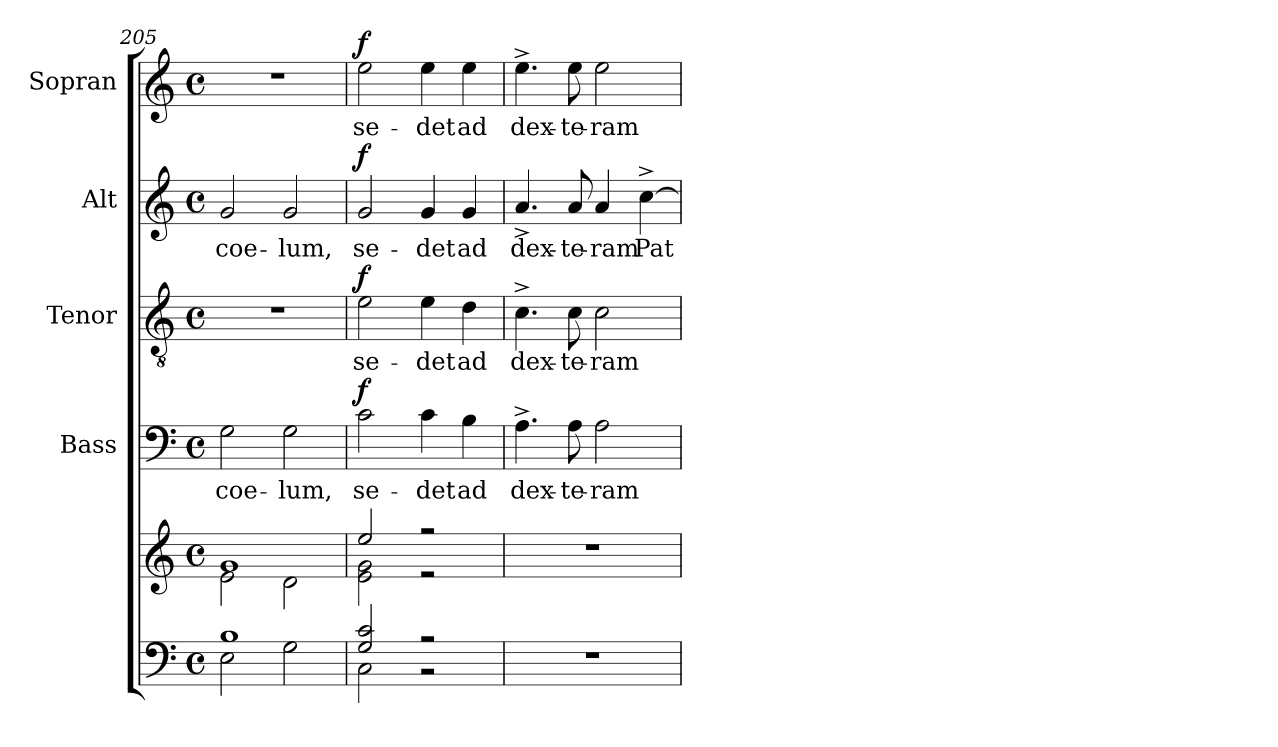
**kern	**kern	**kern	**text	**dynam	**kern	**text	**dynam	**kern	**text	**dynam	**kern	**text	**dynam
*part5	*part5	*part4	*part4	*part4	*part3	*part3	*part3	*part2	*part2	*part2	*part1	*part1	*part1
*staff6	*staff5	*staff4	*staff4	*staff4	*staff3	*staff3	*staff3	*staff2	*staff2	*staff2	*staff1	*staff1	*staff1
*	*	*I"Bass	*	*	*I"Tenor	*	*	*I"Alt	*	*	*I"Sopran	*	*
*	*	*I'B.	*	*	*I'T.	*	*	*I'A.	*	*	*I'S.	*	*
*clefF4	*clefG2	*clefF4	*	*	*clefGv2	*	*	*clefG2	*	*	*clefG2	*	*
*k[]	*k[]	*k[]	*	*	*k[]	*	*	*k[]	*	*	*k[]	*	*
*C:	*C:	*C:	*	*	*C:	*	*	*C:	*	*	*C:	*	*
*M4/4	*M4/4	*M4/4	*	*	*M4/4	*	*	*M4/4	*	*	*M4/4	*	*
*met(c)	*met(c)	*met(c)	*	*	*met(c)	*	*	*met(c)	*	*	*met(c)	*	*
=205	=205	=205	=205	=205	=205	=205	=205	=205	=205	=205	=205	=205	=205
*^	*^	*	*	*	*	*	*	*	*	*	*	*	*
!	!	!	!	!	!LO:LY:b	!	!	!	!	!	!LO:LY:b	!	!	!	!
1B	2E\	1g	2e\	2G\	coe-	.	1r	.	.	2g/	coe-	.	1r	.	.
!	!	!	!	!	!LO:LY:b	!	!	!	!	!	!LO:LY:b	!	!	!	!
.	2G\	.	2d\	2G\	-lum,	.	.	.	.	2g/	-lum,	.	.	.	.
!!LO:LB:g=z
=206	=206	=206	=206	=206	=206	=206	=206	=206	=206	=206	=206	=206	=206	=206	=206
!	!	!	!	!	!LO:LY:b	!LO:DY:a	!	!LO:LY:b	!LO:DY:a	!	!LO:LY:b	!LO:DY:a	!	!LO:LY:b	!LO:DY:a
2G/ 2c/	2C\	2ee/	2e\ 2g\	2c\	se-	f	2e\	se-	f	2g/	se-	f	2ee\	se-	f
!	!	!	!	!	!LO:LY:b	!	!	!LO:LY:b	!	!	!LO:LY:b	!	!	!LO:LY:b	!
2r	2r	2r	2r	4c\	-det	.	4e\	-det	.	4g/	-det	.	4ee\	-det	.
!	!	!	!	!	!LO:LY:b	!	!	!LO:LY:b	!	!	!LO:LY:b	!	!	!LO:LY:b	!
.	.	.	.	4B\	ad	.	4d\	ad	.	4g/	ad	.	4ee\	ad	.
*v	*v	*	*	*	*	*	*	*	*	*	*	*	*	*	*
*	*v	*v	*	*	*	*	*	*	*	*	*	*	*	*
=207	=207	=207	=207	=207	=207	=207	=207	=207	=207	=207	=207	=207	=207
!	!	!	!LO:LY:b	!	!	!LO:LY:b	!	!	!LO:LY:b	!	!	!LO:LY:b	!
1r	1r	4.A^>\	dex-	.	4.c^>\	dex-	.	4.a^>/	dex-	.	4.ee^>\	dex-	.
!	!	!	!LO:LY:b	!	!	!LO:LY:b	!	!	!LO:LY:b	!	!	!LO:LY:b	!
.	.	8A\	-te-	.	8c\	-te-	.	8a/	-te-	.	8ee\	-te-	.
!	!	!	!LO:LY:b	!	!	!LO:LY:b	!	!	!LO:LY:b	!	!	!LO:LY:b	!
.	.	2A\	-ram	.	2c\	-ram	.	4a/	-ram	.	2ee\	-ram	.
!	!	!	!	!	!	!	!	!	!LO:LY:b	!	!	!	!
.	.	.	.	.	.	.	.	[4cc^>\	Pat-	.	.	.	.
=	=	=	=	=	=	=	=	=	=	=	=	=	=
*-	*-	*-	*-	*-	*-	*-	*-	*-	*-	*-	*-	*-	*-
